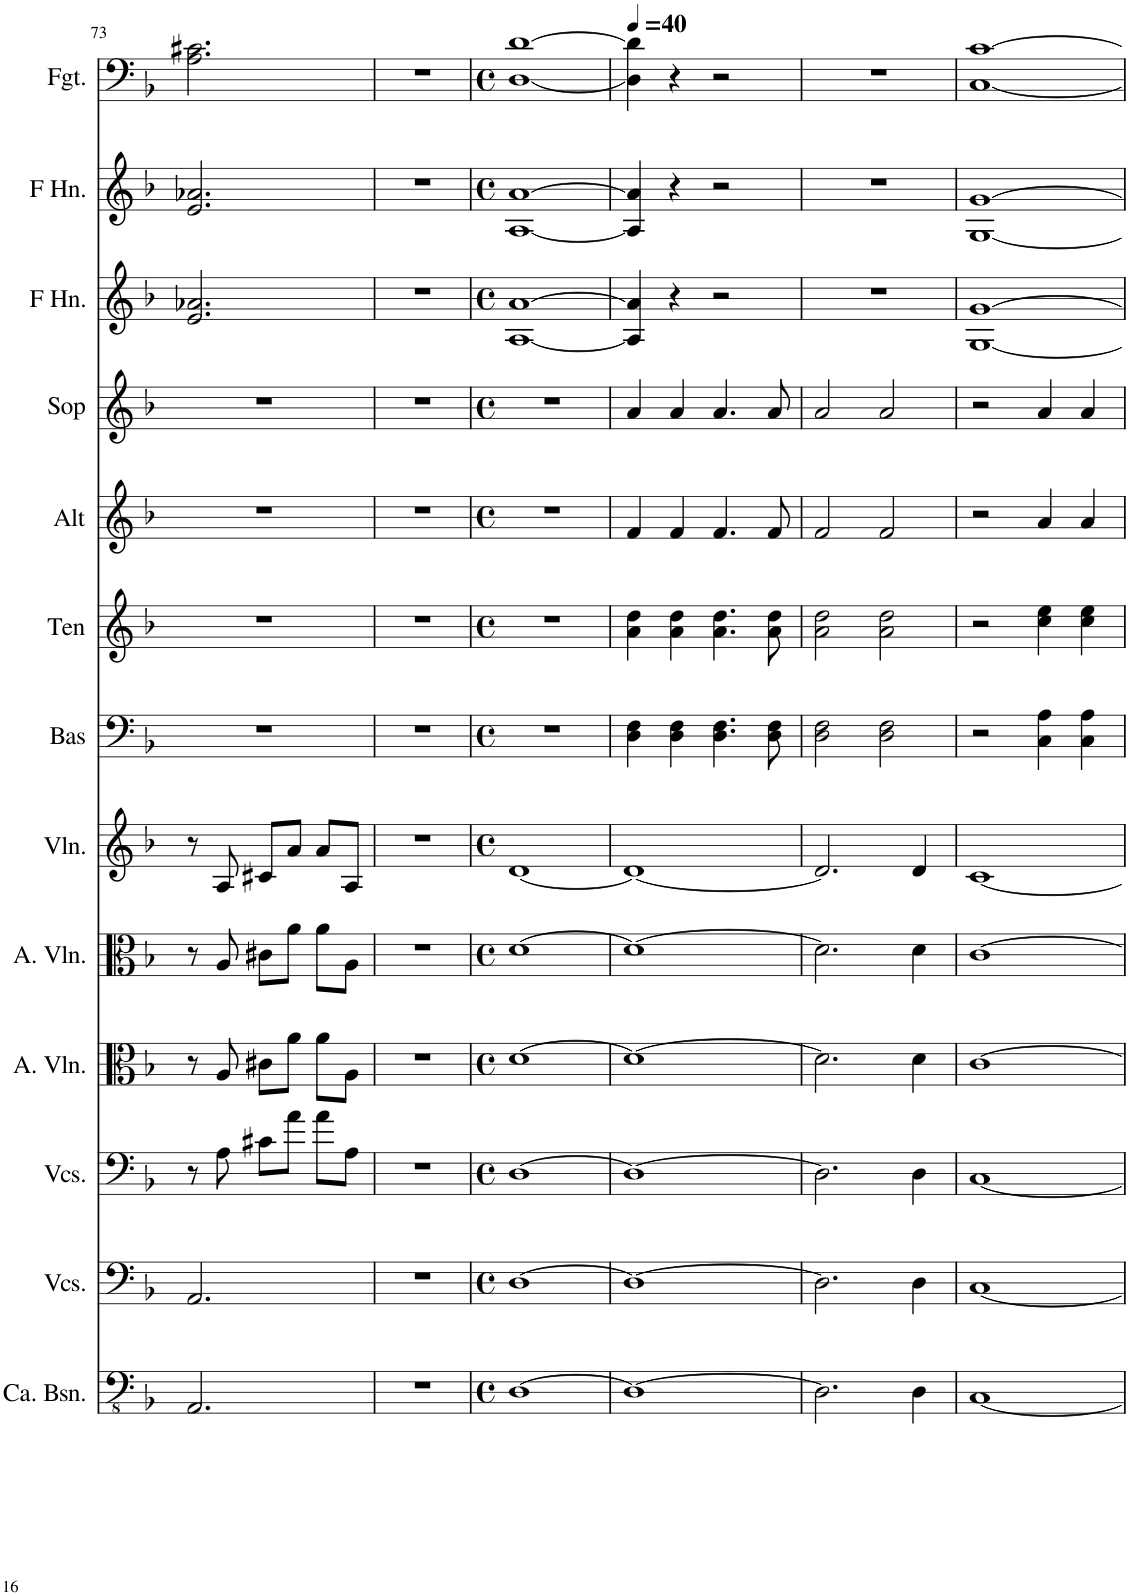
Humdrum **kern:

**kern	**kern	**kern	**kern	**kern	**kern	**kern	**kern	**kern	**kern	**kern	**kern	**kern
*part13	*part12	*part11	*part10	*part9	*part8	*part7	*part6	*part5	*part4	*part3	*part2	*part1
*staff13	*staff12	*staff11	*staff10	*staff9	*staff8	*staff7	*staff6	*staff5	*staff4	*staff3	*staff2	*staff1
*I"Contrabassen, Double Bass	*I"Violoncellos, Cello II	*I"Violoncellos, Cello I	*I"Altviolen, Viola II	*I"Altviolen, Viola I	*I"Violen, Violin	*I"Bas	*I"Tenor	*I"Alt	*I"Sopraan	*I"Hoorn in F, Horn in F III,IV	*I"Hoorn in F, Horn in F I,II	*I"Fagot, Bassoon
*I'Ca. Bsn.	*I'Vcs.	*I'Vcs.	*I'A. Vln.	*I'A. Vln.	*I'Vln.	*I'Bas	*I'Ten	*I'Alt	*I'Sop	*I'F Hn.	*I'F Hn.	*I'Fgt.
!!LO:PB:g=z
*clefFv4	*clefF4	*clefF4	*clefC3	*clefC3	*clefG2	*clefF4	*clefG2	*clefG2	*clefG2	*clefG2	*clefG2	*clefF4
*	*	*	*	*	*	*	*Trd1c2	*Trd1c2	*	*Trd4c7	*Trd4c7	*
*k[b-]	*k[b-]	*k[b-]	*k[b-]	*k[b-]	*k[b-]	*k[b-]	*k[b-]	*k[b-]	*k[b-]	*k[b-]	*k[b-]	*k[b-]
*M3/4	*M3/4	*M3/4	*M3/4	*M3/4	*M3/4	*M3/4	*M3/4	*M3/4	*M3/4	*M3/4	*M3/4	*M3/4
=73	=73	=73	=73	=73	=73	=73	=73	=73	=73	=73	=73	=73
2.AAA/	2.AA/	8r	8r	8r	8r	2.r	2.r	2.r	2.r	2.e/ 2.a-X/	2.e/ 2.a-X/	2.A\ 2.c#X\
.	.	8A\	8A/	8A/	8A/	.	.	.	.	.	.	.
.	.	8c#X\L	8c#X\L	8c#X\L	8c#X/L	.	.	.	.	.	.	.
.	.	8a\J	8a\J	8a\J	8a/J	.	.	.	.	.	.	.
.	.	8a\L	8a\L	8a\L	8a/L	.	.	.	.	.	.	.
.	.	8A\J	8A\J	8A\J	8A/J	.	.	.	.	.	.	.
=74	=74	=74	=74	=74	=74	=74	=74	=74	=74	=74	=74	=74
2.r	2.r	2.r	2.r	2.r	2.r	2.r	2.r	2.r	2.r	2.r	2.r	2.r
=75	=75	=75	=75	=75	=75	=75	=75	=75	=75	=75	=75	=75
*M4/4	*M4/4	*M4/4	*M4/4	*M4/4	*M4/4	*M4/4	*M4/4	*M4/4	*M4/4	*M4/4	*M4/4	*M4/4
*met(c)	*met(c)	*met(c)	*met(c)	*met(c)	*met(c)	*met(c)	*met(c)	*met(c)	*met(c)	*met(c)	*met(c)	*met(c)
[1DD	[1D	[1D	[1d	[1d	[1d	1r	1r	1r	1r	[1A [1a	[1A [1a	[1D [1d
=76	=76	=76	=76	=76	=76	=76	=76	=76	=76	=76	=76	=76
*	*	*	*	*	*	*	*	*	*	*	*	*MM40
1DD_	1D_	1D_	1d_	1d_	1d_	4D\ 4F\	4a\ 4dd\	4f/	4a/	4A/] 4a/]	4A/] 4a/]	4D\] 4d\]
.	.	.	.	.	.	4D\ 4F\	4a\ 4dd\	4f/	4a/	4r	4r	4r
.	.	.	.	.	.	4.D\ 4.F\	4.a\ 4.dd\	4.f/	4.a/	2r	2r	2r
.	.	.	.	.	.	8D\ 8F\	8a\ 8dd\	8f/	8a/	.	.	.
=77	=77	=77	=77	=77	=77	=77	=77	=77	=77	=77	=77	=77
2.DD\]	2.D\]	2.D\]	2.d\]	2.d\]	2.d/]	2D\ 2F\	2a\ 2dd\	2f/	2a/	1r	1r	1r
.	.	.	.	.	.	2D\ 2F\	2a\ 2dd\	2f/	2a/	.	.	.
4DD\	4D\	4D\	4d\	4d\	4d/	.	.	.	.	.	.	.
=78	=78	=78	=78	=78	=78	=78	=78	=78	=78	=78	=78	=78
[1CC	[1C	[1C	[1c	[1c	[1c	2r	2r	2r	2r	[1G [1g	[1G [1g	[1C [1c
.	.	.	.	.	.	4C\ 4A\	4cc\ 4ee\	4a/	4a/	.	.	.
.	.	.	.	.	.	4C\ 4A\	4cc\ 4ee\	4a/	4a/	.	.	.
=	=	=	=	=	=	=	=	=	=	=	=	=
*-	*-	*-	*-	*-	*-	*-	*-	*-	*-	*-	*-	*-
